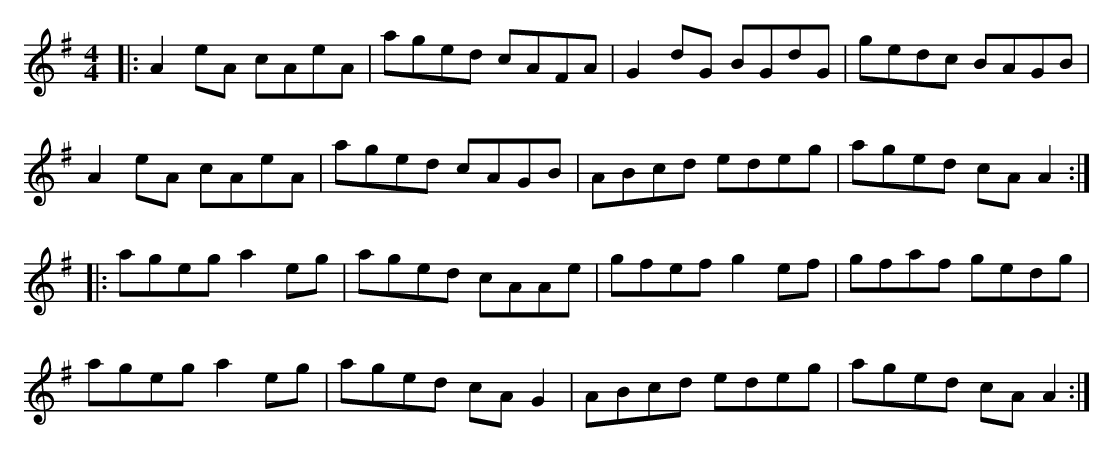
X:1
M:4/4
K:Ador
|:A2eA cAeA|aged cAFA|G2dG BGdG|gedc BAGB|
A2eA cAeA|aged cAGB|ABcd edeg|aged cAA2:|
|:ageg a2eg|aged cAAe|gfef g2ef|gfaf gedg|
ageg a2eg|aged cAG2|ABcd edeg|aged cAA2:|
